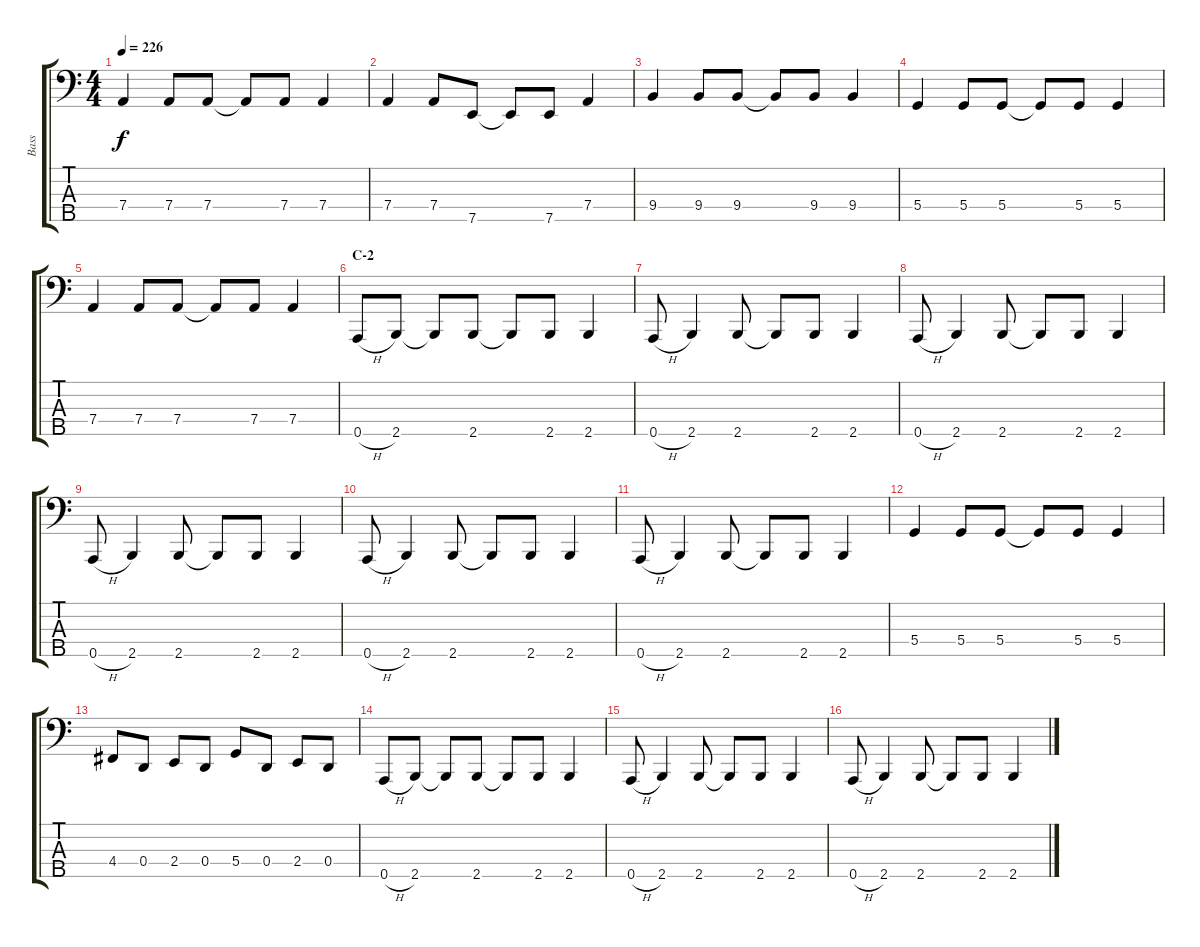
\track ("Bass" "Bass") {instrument electricbasspick}
\staff {score tabs}
\tuning (G2 D2 A1 D1 A0) {hide}
\ts (4 4)
\tempo 226
\clef f4
\ks c
7.4.4{dy f} 7.4.8 7.4.8 7.4{t}.8 7.4.8 7.4.4 |
7.4.4 7.4.8 7.5.8 7.5{t}.8 7.5.8 7.4.4 |
9.4.4 9.4.8 9.4.8 9.4{t}.8 9.4.8 9.4.4 |
5.4.4 5.4.8 5.4.8 5.4{t}.8 5.4.8 5.4.4 |
7.4.4 7.4.8 7.4.8 7.4{t}.8 7.4.8 7.4.4 |
\section ("" "C-2")
0.5{h}.8 2.5.8 2.5{t}.8 2.5.8 2.5{t}.8 2.5.8 2.5.4 |
0.5{h}.8 2.5.4 2.5.8 2.5{t}.8 2.5.8 2.5.4 |
0.5{h}.8 2.5.4 2.5.8 2.5{t}.8 2.5.8 2.5.4 |
0.5{h}.8 2.5.4 2.5.8 2.5{t}.8 2.5.8 2.5.4 |
0.5{h}.8 2.5.4 2.5.8 2.5{t}.8 2.5.8 2.5.4 |
0.5{h}.8 2.5.4 2.5.8 2.5{t}.8 2.5.8 2.5.4 |
5.4.4 5.4.8 5.4.8 5.4{t}.8 5.4.8 5.4.4 |
4.4.8 0.4.8 2.4.8 0.4.8 5.4.8 0.4.8 2.4.8 0.4.8 |
0.5{h}.8 2.5.8 2.5{t}.8 2.5.8 2.5{t}.8 2.5.8 2.5.4 |
0.5{h}.8 2.5.4 2.5.8 2.5{t}.8 2.5.8 2.5.4 |
0.5{h}.8 2.5.4 2.5.8 2.5{t}.8 2.5.8 2.5.4
